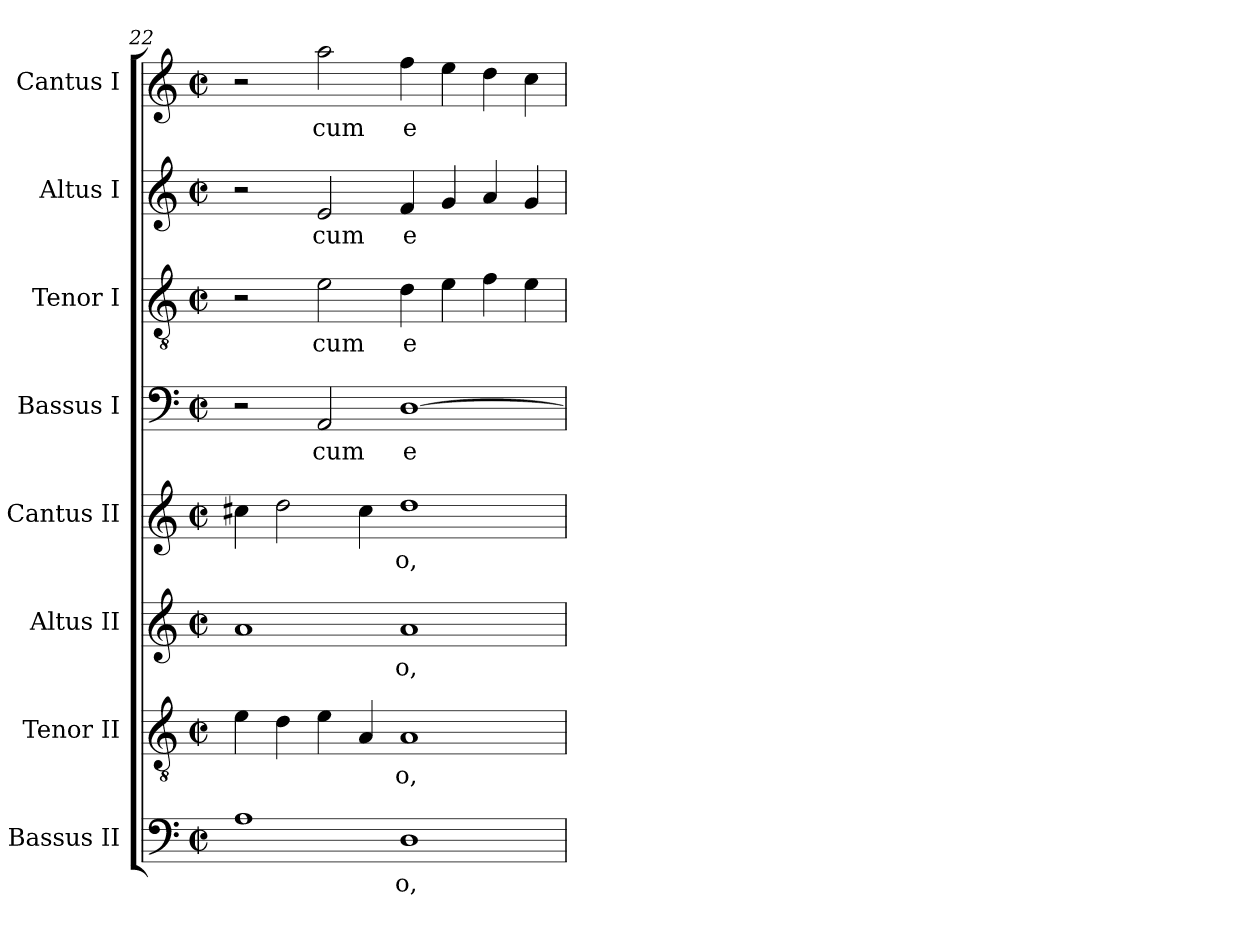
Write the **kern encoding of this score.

**kern	**text	**kern	**text	**kern	**text	**kern	**text	**kern	**text	**kern	**text	**kern	**text	**kern	**text
*part8	*part8	*part7	*part7	*part6	*part6	*part5	*part5	*part4	*part4	*part3	*part3	*part2	*part2	*part1	*part1
*staff8	*staff8	*staff7	*staff7	*staff6	*staff6	*staff5	*staff5	*staff4	*staff4	*staff3	*staff3	*staff2	*staff2	*staff1	*staff1
*I"Bassus II	*	*I"Tenor II	*	*I"Altus II	*	*I"Cantus II	*	*I"Bassus I	*	*I"Tenor I	*	*I"Altus I	*	*I"Cantus I	*
*clefF4	*	*clefGv2	*	*clefG2	*	*clefG2	*	*clefF4	*	*clefGv2	*	*clefG2	*	*clefG2	*
*M2/2	*	*M2/2	*	*M2/2	*	*M2/2	*	*M2/2	*	*M2/2	*	*M2/2	*	*M2/2	*
*met(c|)	*	*met(c|)	*	*met(c|)	*	*met(c|)	*	*met(c|)	*	*met(c|)	*	*met(c|)	*	*met(c|)	*
=22	=22	=22	=22	=22	=22	=22	=22	=22	=22	=22	=22	=22	=22	=22	=22
1A	.	4e\	.	1a	.	4cc#X\	.	2r	.	2r	.	2r	.	2r	.
.	.	4d\	.	.	.	2dd\	.	.	.	.	.	.	.	.	.
!	!	!	!	!	!	!	!	!	!LO:LY:b:cj	!	!LO:LY:b:cj	!	!LO:LY:b:cj	!	!LO:LY:b:cj
.	.	4e\	.	.	.	.	.	2AA/	cum	2e\	cum	2e/	cum	2aa\	cum
.	.	4A/	.	.	.	4cc#\	.	.	.	.	.	.	.	.	.
!	!LO:LY:b:cj	!	!LO:LY:b:cj	!	!LO:LY:b:cj	!	!LO:LY:b:cj	!	!LO:LY:b:rj	!	!LO:LY:b:cj	!	!LO:LY:b:cj	!	!LO:LY:b:cj
1D	o,	1A	-o,	1a	-o,	1dd	-o,	[<1D	e	4d\	e	4f/	e	4ff\	e
.	.	.	.	.	.	.	.	.	.	4e\	.	4g/	.	4ee\	.
.	.	.	.	.	.	.	.	.	.	4f\	.	4a/	.	4dd\	.
.	.	.	.	.	.	.	.	.	.	4e\	.	4g/	.	4cc\	.
=	=	=	=	=	=	=	=	=	=	=	=	=	=	=	=
*-	*-	*-	*-	*-	*-	*-	*-	*-	*-	*-	*-	*-	*-	*-	*-
